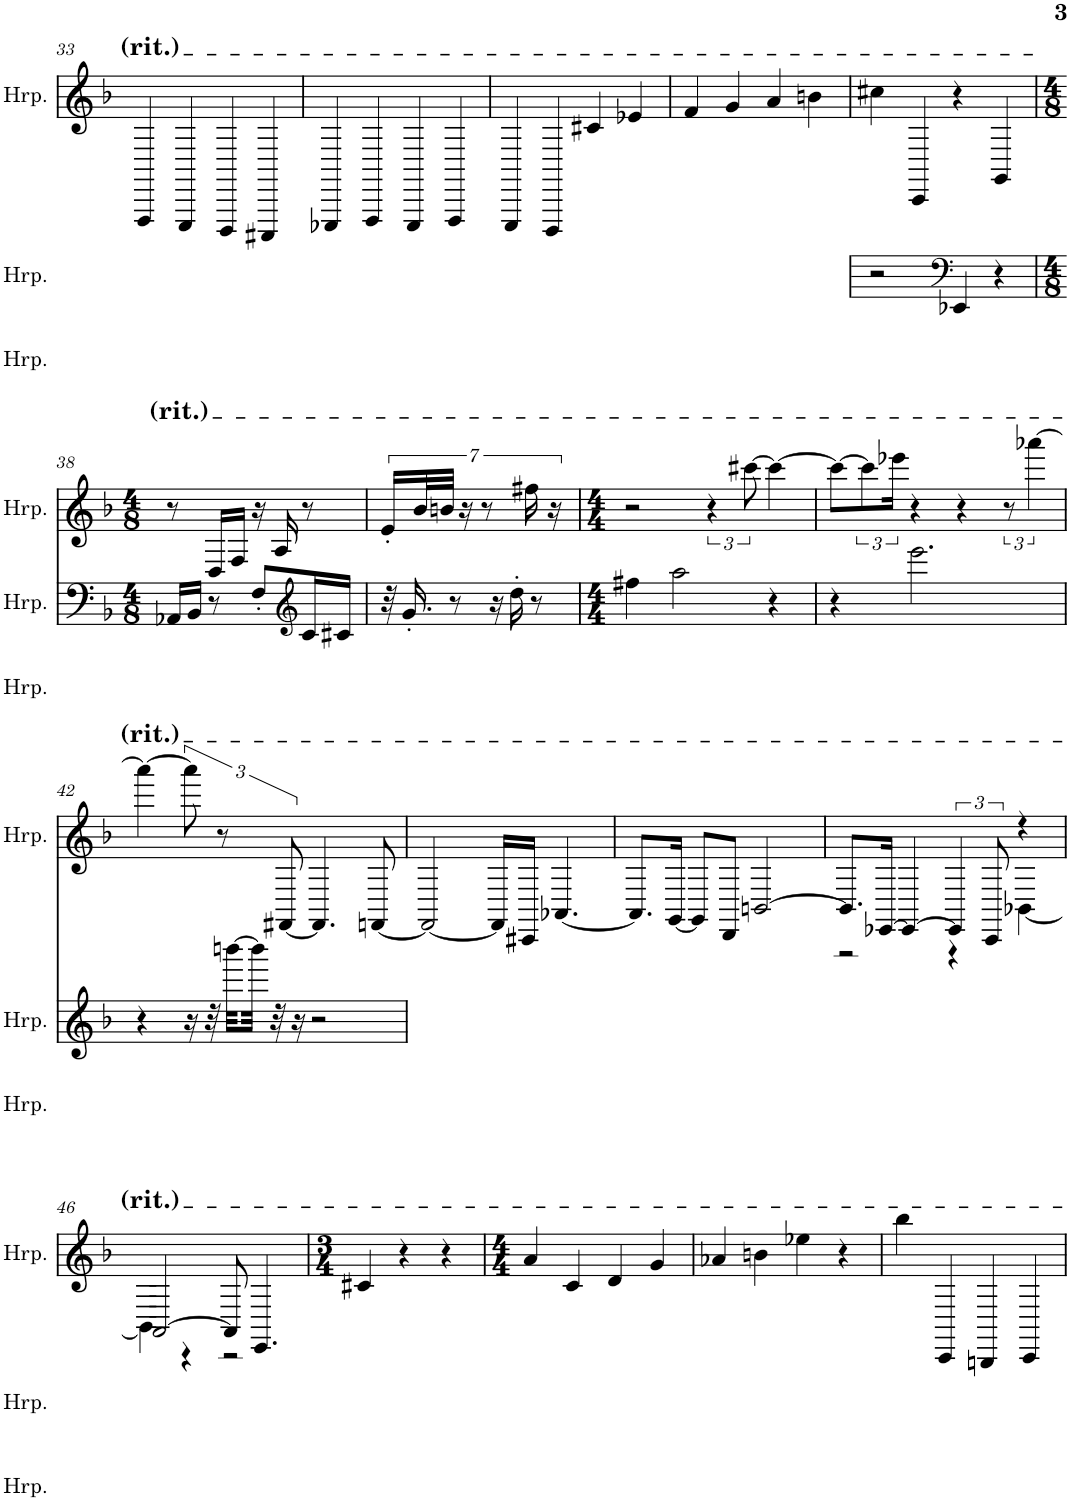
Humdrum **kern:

**kern	**kern	**kern
*part3	*part2	*part1
*staff3	*staff2	*staff1
*I"Harp	*I"Harp	*I"Harp
*I'Hrp.	*I'Hrp.	*I'Hrp.
!!LO:PB:g=z
*clefG2	*clefG2	*clefG2
*k[b-]	*k[b-]	*k[b-]
*M4/4	*M4/4	*M4/4
=33	=33	=33
1r	1r	4FFF/
.	.	4EEE/
.	.	4DDD/
.	.	4CCC#X/
=34	=34	=34
1r	1r	4EEE-X/
.	.	4FFF/
.	.	4EEE-/
.	.	4FFF/
=35	=35	=35
1r	1r	4EEE/
.	.	4DDD/
.	.	4c#X/
.	.	4e-X/
=36	=36	=36
1r	1r	4f/
.	.	4g/
.	.	4a/
.	.	4bn\
=37	=37	=37
1r	2r	4cc#X\
.	.	4CC/
*	*clefF4	*
.	4EE-X/	4r
.	4r	4GG/
!!LO:LB:g=z
=38	=38	=38
*M4/8	*M4/8	*M4/8
2r	16AA-X/LL	8r
.	16BB-/JJ	.
.	8r	16D/LL
.	.	16F/JJ
.	8F'/L	16r
.	.	16A/
*	*clefG2	*
.	16c/L	8r
.	16c#X/JJ	.
=39	=39	=39
2r	32r	14e'/LL
.	16.g'/	.
.	.	28b-/L
.	.	28bn/JJJ
.	8r	.
.	.	14r
.	.	7r
.	16r	.
.	16dd'\	.
.	.	14ff#X\
.	8r	.
.	.	14r
=40	=40	=40
*M4/4	*M4/4	*M4/4
1r	4ff#X\	2r
.	2aa\	.
.	.	6r
.	.	[12ccc#X\
.	4r	4ccc#\_
=41	=41	=41
1r	4r	8ccc#\L_
.	.	12ccc#\]
.	.	24eee-X\Jk
.	2.eee\	4r
.	.	4r
.	.	12r
.	.	[6aaa-X\
!!LO:LB:g=z
=42	=42	=42
1r	4r	4aaa-\_
.	16r	12aaa-\]
.	32r	.
.	.	12r
.	[32bbbn\LLL	.
.	32bbb\JJJ]	.
.	32r	.
.	.	[12FF#X/
.	16r	.
.	2r	4.FF#/]
.	.	[8FFn/
=43	=43	=43
1r	1r	2FF/_
.	.	16FF/LL]
.	.	16CC#X/JJ
.	.	[4.AA-X/
=44	=44	=44
1r	1r	8.AA-/L]
.	.	[16GG/Jk
.	.	8GG/L]
.	.	8DD/J
.	.	[2BBn/
=45	=45	=45
*	*	*^
1r	1r	8.BB/L]	2r
.	.	[16EE-X/Jk	.
.	.	4EE-/_	.
.	.	6EE-/]	4r
.	.	12CC/	.
.	.	4r	[4BB-X\
!!LO:LB:g=z	!!
=46	=46	=46	=46
1r	1r	[2AA/	4BB-\]
.	.	.	4r
.	.	8AA/]	2r
.	.	4.EE/	.
*	*	*v	*v
=47	=47	=47
*M3/4	*M3/4	*M3/4
2.r	2.r	4c#X/
.	.	4r
.	.	4r
=48	=48	=48
*M4/4	*M4/4	*M4/4
1r	1r	4a/
.	.	4c/
.	.	4d/
.	.	4g/
=49	=49	=49
1r	1r	4a-X/
.	.	4bn\
.	.	4ee-X\
.	.	4r
=50	=50	=50
1r	1r	4bb-\
.	.	4CC/
.	.	4BBBn/
.	.	4CC/
=	=	=
*-	*-	*-
